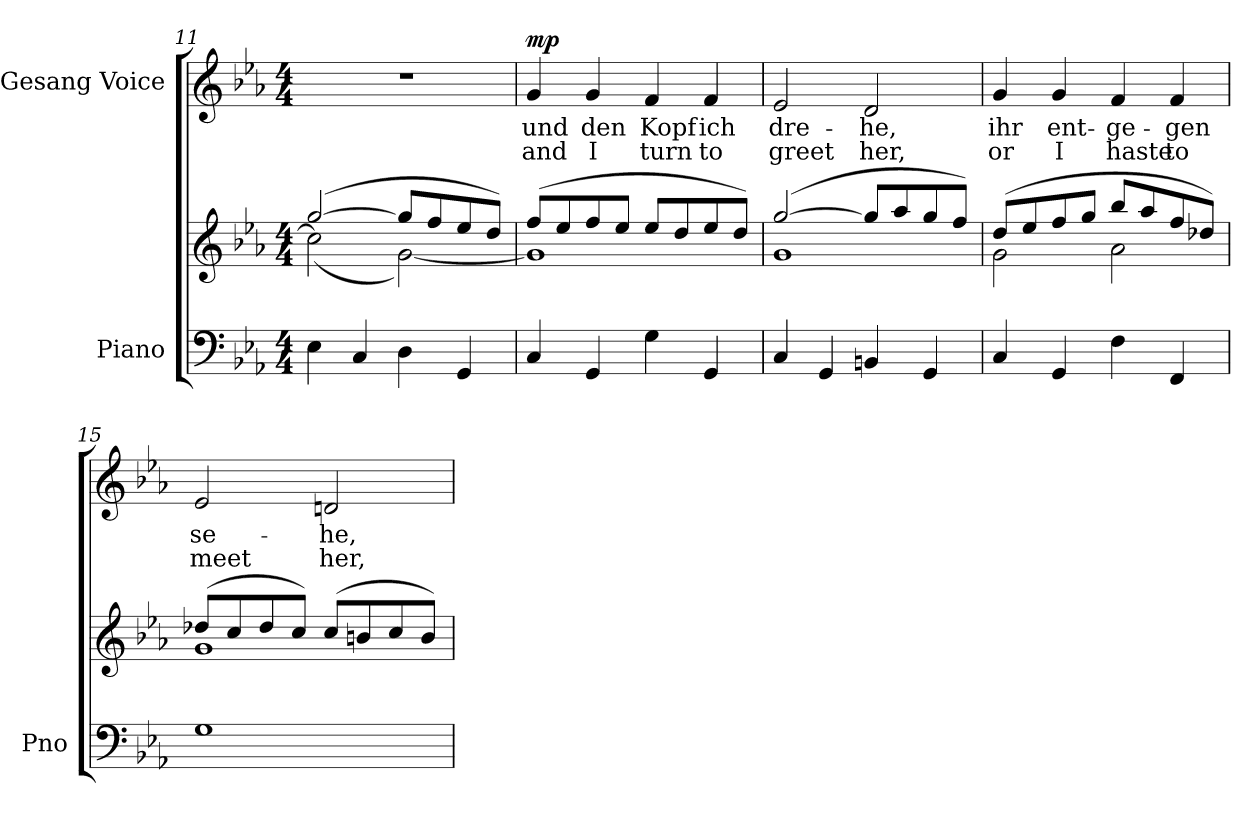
**kern	**kern	**kern	**text	**text	**dynam
*part2	*part2	*part1	*part1	*part1	*part1
*staff3	*staff2	*staff1	*staff1	*staff1	*staff1
*I"Piano	*	*I"Gesang Voice	*	*	*
*I'Pno	*	*	*	*	*
*clefF4	*clefG2	*clefG2	*	*	*
*k[b-e-a-]	*k[b-e-a-]	*k[b-e-a-]	*	*	*
*M4/4	*M4/4	*M4/4	*	*	*
=11	=11	=11	=11	=11	=11
*	*^	*	*	*	*
4E-\	([2gg/	(2cc\]	1r	.	.	.
4C/	.	.	.	.	.	.
4D\	8gg/L]	[2g\)	.	.	.	.
.	8ff/	.	.	.	.	.
4GG/	8ee-/	.	.	.	.	.
.	8dd/J)	.	.	.	.	.
!!LO:PB:g=z
=12	=12	=12	=12	=12	=12	=12
!	!	!	!	!LO:LY:b	!LO:LY:b	!LO:DY:a
4C/	(8ff/L	1g]	4g/	und	and	mp
.	8ee-/	.	.	.	.	.
!	!	!	!	!LO:LY:b	!LO:LY:b	!
4GG/	8ff/	.	4g/	den	I	.
.	8ee-/J	.	.	.	.	.
!	!	!	!	!LO:LY:b	!LO:LY:b	!
4G\	8ee-/L	.	4f/	Kopf	turn	.
.	8dd/	.	.	.	.	.
!	!	!	!	!LO:LY:b	!LO:LY:b	!
4GG/	8ee-/	.	4f/	ich	to	.
.	8dd/J)	.	.	.	.	.
=13	=13	=13	=13	=13	=13	=13
!	!	!	!	!LO:LY:b	!LO:LY:b	!
4C/	([2gg/	1g	2e-/	dre-	greet	.
4GG/	.	.	.	.	.	.
!	!	!	!	!LO:LY:b	!LO:LY:b	!
4BBn/	8gg/L]	.	2d/	-he,	her,	.
.	8aa-/	.	.	.	.	.
4GG/	8gg/	.	.	.	.	.
.	8ff/J)	.	.	.	.	.
=14	=14	=14	=14	=14	=14	=14
!	!	!	!	!LO:LY:b	!LO:LY:b	!
4C/	(8dd/L	2g\	4g/	ihr	or	.
.	8ee-/	.	.	.	.	.
!	!	!	!	!LO:LY:b	!LO:LY:b	!
4GG/	8ff/	.	4g/	ent-	I	.
.	8gg/J	.	.	.	.	.
!	!	!	!	!LO:LY:b	!LO:LY:b	!
4F\	8bb-/L	2a-\	4f/	-ge-	haste	.
.	8aa-/	.	.	.	.	.
!	!	!	!	!LO:LY:b	!LO:LY:b	!
4FF/	8ff/	.	4f/	-gen	to	.
.	8dd-X/J)	.	.	.	.	.
!!LO:LB:g=z
=15	=15	=15	=15	=15	=15	=15
!	!	!	!	!LO:LY:b	!LO:LY:b	!
1G	(8dd-X/L	1g	2e-/	se-	meet	.
.	8cc/	.	.	.	.	.
.	8dd-/	.	.	.	.	.
.	8cc/J)	.	.	.	.	.
!	!	!	!	!LO:LY:b	!LO:LY:b	!
.	(8cc/L	.	2dn/	-he,	her,	.
.	8bn/	.	.	.	.	.
.	8cc/	.	.	.	.	.
.	8b/J)	.	.	.	.	.
*	*v	*v	*	*	*	*
=	=	=	=	=	=
*-	*-	*-	*-	*-	*-
